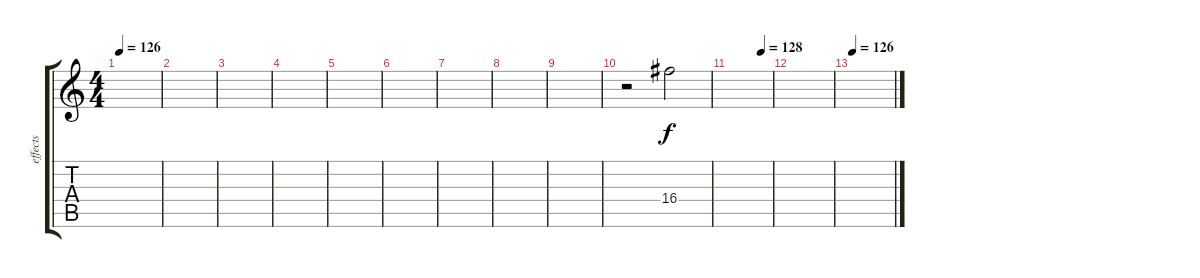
\track ("effects" "effects") {instrument overdrivenguitar}
\staff {score tabs}
\tuning (E4 B3 G3 D3 A2 E2) {hide}
\ts (4 4)
\tempo 126
\clef g2
\ks c
|
|
|
|
|
|
|
|
|
r.2 16.4.2{instrument reversecymbal} |
\tempo (128 0.75)
|
|
\tempo 126
